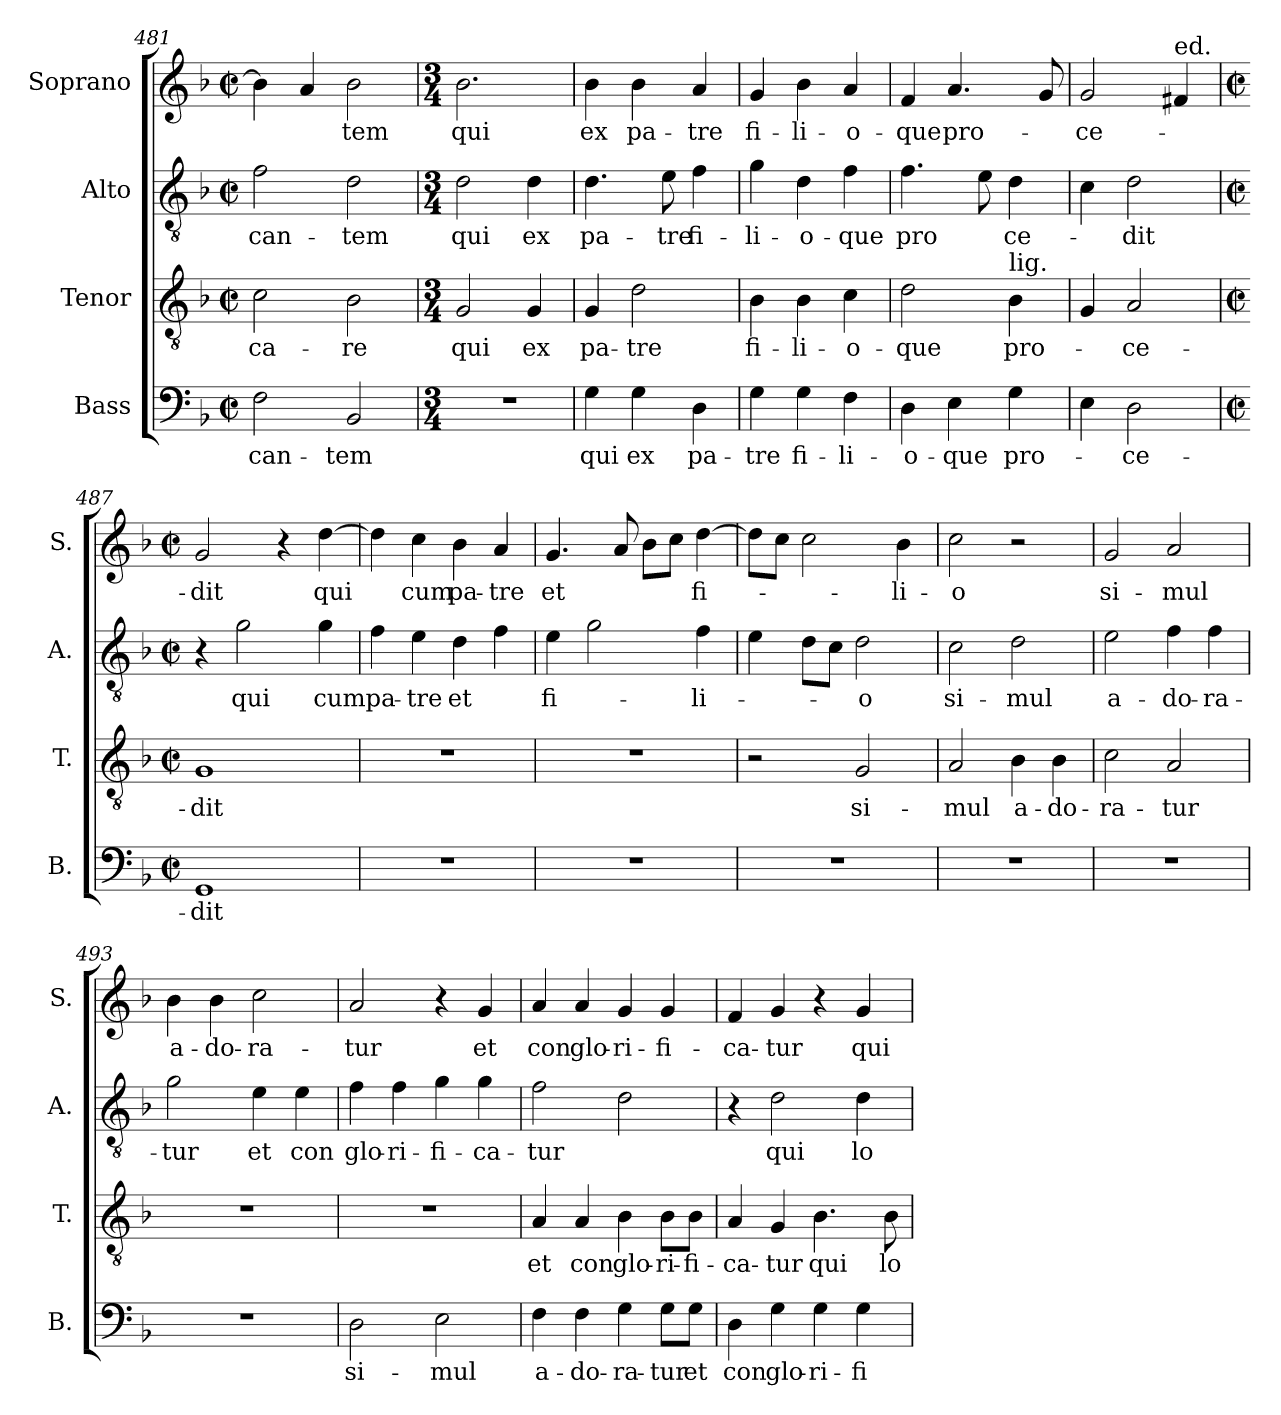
**kern	**text	**kern	**text	**kern	**text	**kern	**text
*part4	*part4	*part3	*part3	*part2	*part2	*part1	*part1
*staff4	*staff4	*staff3	*staff3	*staff2	*staff2	*staff1	*staff1
*I"Bass	*	*I"Tenor	*	*I"Alto	*	*I"Soprano	*
*I'B.	*	*I'T.	*	*I'A.	*	*I'S.	*
*clefF4	*	*clefGv2	*	*clefGv2	*	*clefG2	*
*k[b-]	*	*k[b-]	*	*k[b-]	*	*k[b-]	*
*M2/2	*	*M2/2	*	*M2/2	*	*M2/2	*
*met(c|)	*	*met(c|)	*	*met(c|)	*	*met(c|)	*
=481	=481	=481	=481	=481	=481	=481	=481
!	!LO:LY:b	!	!LO:LY:b	!	!LO:LY:b	!	!
2F\	-can-	2c\	-ca-	2f\	-can-	4b-\]	.
.	.	.	.	.	.	4a/	.
!	!LO:LY:b	!	!LO:LY:b	!	!LO:LY:b	!	!LO:LY:b
2BB-/	-tem	2B-\	-re	2d\	-tem	2b-\	-tem
=482	=482	=482	=482	=482	=482	=482	=482
*M3/4	*	*M3/4	*	*M3/4	*	*M3/4	*
!	!	!	!LO:LY:b	!	!LO:LY:b	!	!LO:LY:b
2.r	.	2G/	qui	2d\	qui	2.b-\	qui
!	!	!	!LO:LY:b	!	!LO:LY:b	!	!
.	.	4G/	ex	4d\	ex	.	.
=483	=483	=483	=483	=483	=483	=483	=483
!	!LO:LY:b	!	!LO:LY:b	!	!LO:LY:b	!	!LO:LY:b
4G\	qui	4G/	pa-	4.d\	pa-	4b-\	ex
!	!LO:LY:b	!	!LO:LY:b	!	!	!	!LO:LY:b
4G\	ex	2d\	-tre	.	.	4b-\	pa-
!	!	!	!	!	!LO:LY:b	!	!
.	.	.	.	8e\	tre	.	.
!	!LO:LY:b	!	!	!	!LO:LY:b	!	!LO:LY:b
4D\	pa-	.	.	4f\	fi-	4a/	-tre
=484	=484	=484	=484	=484	=484	=484	=484
!	!LO:LY:b	!	!LO:LY:b	!	!LO:LY:b	!	!LO:LY:b
4G\	-tre	4B-\	fi-	4g\	-li-	4g/	fi-
!	!LO:LY:b	!	!LO:LY:b	!	!LO:LY:b	!	!LO:LY:b
4G\	fi-	4B-\	-li-	4d\	-o-	4b-\	-li-
!	!LO:LY:b	!	!LO:LY:b	!	!LO:LY:b	!	!LO:LY:b
4F\	-li-	4c\	-o-	4f\	-que	4a/	-o-
=485	=485	=485	=485	=485	=485	=485	=485
!	!LO:LY:b	!	!LO:LY:b	!	!LO:LY:b	!	!LO:LY:b
4D\	-o-	2d\	-que	4.f\	-pro	4f/	-que
!	!LO:LY:b	!	!	!	!	!	!LO:LY:b
4E\	-que	.	.	.	.	4.a/	pro-
.	.	.	.	8e\	.	.	.
!	!	!LO:TX:a:t=lig.	!	!	!	!	!
!	!LO:LY:b	!	!LO:LY:b	!	!LO:LY:b	!	!
4G\	pro-	4B-\	pro-	4d\	ce-	.	.
.	.	.	.	.	.	8g/	.
=486	=486	=486	=486	=486	=486	=486	=486
!	!	!	!	!	!	!	!LO:LY:b
4E\	.	4G/	.	4c\	.	2g/	-ce-
!	!LO:LY:b	!	!LO:LY:b	!	!LO:LY:b	!	!
2D\	-ce-	2A/	-ce-	2d\	-dit	.	.
!	!	!	!	!	!	!LO:TX:a:t=ed.	!
.	.	.	.	.	.	4f#X/	.
=487	=487	=487	=487	=487	=487	=487	=487
*M2/2	*	*M2/2	*	*M2/2	*	*M2/2	*
*met(c|)	*	*met(c|)	*	*met(c|)	*	*met(c|)	*
!	!LO:LY:b	!	!LO:LY:b	!	!	!	!LO:LY:b
1GG	-dit	1G	-dit	4r	.	2g/	-dit
!	!	!	!	!	!LO:LY:b	!	!
.	.	.	.	2g\	qui	.	.
.	.	.	.	.	.	4r	.
!	!	!	!	!	!LO:LY:b	!	!LO:LY:b
.	.	.	.	4g\	cum	[4dd\	-qui
=488	=488	=488	=488	=488	=488	=488	=488
!	!	!	!	!	!LO:LY:b	!	!
1r	.	1r	.	4f\	pa-	4dd\]	.
!	!	!	!	!	!LO:LY:b	!	!LO:LY:b
.	.	.	.	4e\	-tre	4cc\	cum
!	!	!	!	!	!LO:LY:b	!	!LO:LY:b
.	.	.	.	4d\	et	4b-\	pa-
!	!	!	!	!	!	!	!LO:LY:b
.	.	.	.	4f\	.	4a/	-tre
=489	=489	=489	=489	=489	=489	=489	=489
!	!	!	!	!	!LO:LY:b	!	!LO:LY:b
1r	.	1r	.	4e\	fi-	4.g/	et
.	.	.	.	2g\	.	.	.
.	.	.	.	.	.	8a/	.
.	.	.	.	.	.	8b-\L	.
.	.	.	.	.	.	8cc\J	.
!	!	!	!	!	!LO:LY:b	!	!LO:LY:b
.	.	.	.	4f\	-li-	[4dd\	fi-
=490	=490	=490	=490	=490	=490	=490	=490
1r	.	2r	.	4e\	.	8dd\L]	.
.	.	.	.	.	.	8cc\J	.
.	.	.	.	8d\L	.	2cc\	.
.	.	.	.	8c\J	.	.	.
!	!	!	!LO:LY:b	!	!LO:LY:b	!	!
.	.	2G/	si-	2d\	o	.	.
!	!	!	!	!	!	!	!LO:LY:b
.	.	.	.	.	.	4b-\	li-
=491	=491	=491	=491	=491	=491	=491	=491
!	!	!	!LO:LY:b	!	!LO:LY:b	!	!LO:LY:b
1r	.	2A/	-mul	2c\	si-	2cc\	-o
!	!	!	!LO:LY:b	!	!LO:LY:b	!	!
.	.	4B-\	a-	2d\	-mul	2r	.
!	!	!	!LO:LY:b	!	!	!	!
.	.	4B-\	-do-	.	.	.	.
=492	=492	=492	=492	=492	=492	=492	=492
!	!	!	!LO:LY:b	!	!LO:LY:b	!	!LO:LY:b
1r	.	2c\	-ra-	2e\	a-	2g/	si-
!	!	!	!LO:LY:b	!	!LO:LY:b	!	!LO:LY:b
.	.	2A/	-tur	4f\	-do-	2a/	-mul
!	!	!	!	!	!LO:LY:b	!	!
.	.	.	.	4f\	-ra-	.	.
=493	=493	=493	=493	=493	=493	=493	=493
!	!	!	!	!	!LO:LY:b	!	!LO:LY:b
1r	.	1r	.	2g\	-tur	4b-\	a-
!	!	!	!	!	!	!	!LO:LY:b
.	.	.	.	.	.	4b-\	-do-
!	!	!	!	!	!LO:LY:b	!	!LO:LY:b
.	.	.	.	4e\	et	2cc\	-ra-
!	!	!	!	!	!LO:LY:b	!	!
.	.	.	.	4e\	con	.	.
=494	=494	=494	=494	=494	=494	=494	=494
!	!LO:LY:b	!	!	!	!LO:LY:b	!	!LO:LY:b
2D\	si-	1r	.	4f\	glo-	2a/	-tur
!	!	!	!	!	!LO:LY:b	!	!
.	.	.	.	4f\	-ri-	.	.
!	!LO:LY:b	!	!	!	!LO:LY:b	!	!
2E\	-mul	.	.	4g\	-fi-	4r	.
!	!	!	!	!	!LO:LY:b	!	!LO:LY:b
.	.	.	.	4g\	-ca-	4g/	et
=495	=495	=495	=495	=495	=495	=495	=495
!	!LO:LY:b	!	!LO:LY:b	!	!LO:LY:b	!	!LO:LY:b
4F\	a-	4A/	et	2f\	-tur	4a/	con
!	!LO:LY:b	!	!LO:LY:b	!	!	!	!LO:LY:b
4F\	-do-	4A/	con	.	.	4a/	glo-
!	!LO:LY:b	!	!LO:LY:b	!	!	!	!LO:LY:b
4G\	-ra-	4B-\	glo-	2d\	.	4g/	-ri-
!	!LO:LY:b	!	!LO:LY:b	!	!	!	!LO:LY:b
8G\L	-tur	8B-\L	-ri-	.	.	4g/	-fi-
!	!LO:LY:b	!	!LO:LY:b	!	!	!	!
8G\J	et	8B-\J	-fi-	.	.	.	.
=496	=496	=496	=496	=496	=496	=496	=496
!	!LO:LY:b	!	!LO:LY:b	!	!	!	!LO:LY:b
4D\	con	4A/	-ca-	4r	.	4f/	-ca-
!	!LO:LY:b	!	!LO:LY:b	!	!LO:LY:b	!	!LO:LY:b
4G\	glo-	4G/	-tur	2d\	qui	4g/	-tur
!	!LO:LY:b	!	!LO:LY:b	!	!	!	!
4G\	-ri-	4.B-\	qui	.	.	4r	.
!	!LO:LY:b	!	!	!	!LO:LY:b	!	!LO:LY:b
4G\	-fi-	.	.	4d\	lo-	4g/	qui
!	!	!	!LO:LY:b	!	!	!	!
.	.	8B-\	lo-	.	.	.	.
=	=	=	=	=	=	=	=
*-	*-	*-	*-	*-	*-	*-	*-
